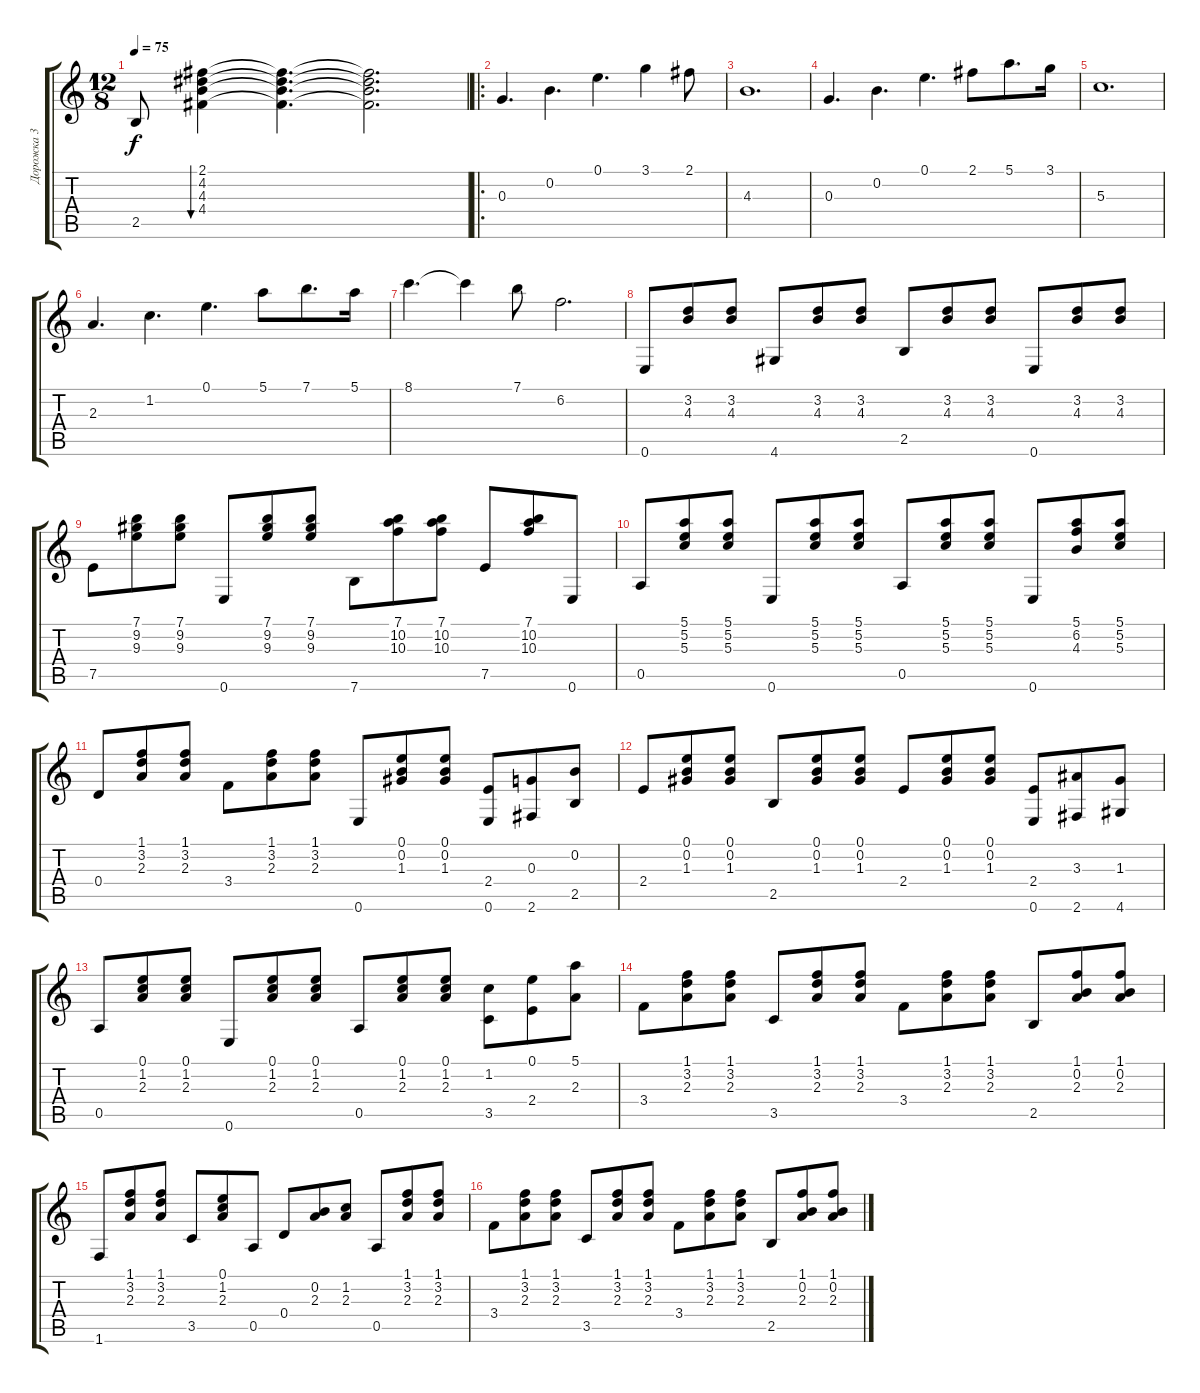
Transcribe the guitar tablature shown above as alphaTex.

\track ("Дорожка 3" "Дорожка 3") {instrument acousticguitarsteel}
\staff {score tabs}
\tuning (E4 B3 G3 D3 A2 E2) {hide}
\ts (12 8)
\tempo 75
\clef g2
\ks c
2.5.8{dy f} (2.1 4.2 4.3 4.4).4{bu 480} (2.1{t} 4.2{t} 4.3{t} 4.4{t}).4{d} (2.1{t} 4.2{t} 4.3{t} 4.4{t}).2{d} |
\ro
0.3.4{d} 0.2.4{d} 0.1.4{d} 3.1.4 2.1.8 |
4.3.1{d} |
0.3.4{d} 0.2.4{d} 0.1.4{d} 2.1.8 5.1.8{d} 3.1.16 |
5.3.1{d} |
2.3.4{d} 1.2.4{d} 0.1.4{d} 5.1.8 7.1.8{d} 5.1.16 |
8.1.4{d} 8.1{t}.4 7.1.8 6.2.2{d} |
0.6.8 (3.2 4.3).8 (3.2 4.3).8 4.6.8 (3.2 4.3).8 (3.2 4.3).8 2.5.8 (3.2 4.3).8 (3.2 4.3).8 0.6.8 (3.2 4.3).8 (3.2 4.3).8 |
7.5.8 (7.1 9.2 9.3).8 (7.1 9.2 9.3).8 0.6.8 (7.1 9.2 9.3).8 (7.1 9.2 9.3).8 7.6.8 (7.1 10.2 10.3).8 (7.1 10.2 10.3).8 7.5.8 (7.1 10.2 10.3).8 0.6.8 |
0.5.8 (5.1 5.2 5.3).8 (5.1 5.2 5.3).8 0.6.8 (5.1 5.2 5.3).8 (5.1 5.2 5.3).8 0.5.8 (5.1 5.2 5.3).8 (5.1 5.2 5.3).8 0.6.8 (5.1 6.2 4.3).8 (5.1 5.2 5.3).8 |
0.4.8 (1.1 3.2 2.3).8 (1.1 3.2 2.3).8 3.4.8 (1.1 3.2 2.3).8 (1.1 3.2 2.3).8 0.6.8 (0.1 0.2 1.3).8 (0.1 0.2 1.3).8 (2.4 0.6).8 (0.3 2.6).8 (0.2 2.5).8 |
2.4.8 (0.1 0.2 1.3).8 (0.1 0.2 1.3).8 2.5.8 (0.1 0.2 1.3).8 (0.1 0.2 1.3).8 2.4.8 (0.1 0.2 1.3).8 (0.1 0.2 1.3).8 (2.4 0.6).8 (3.3 2.6).8 (1.3 4.6).8 |
0.5.8 (0.1 1.2 2.3).8 (0.1 1.2 2.3).8 0.6.8 (0.1 1.2 2.3).8 (0.1 1.2 2.3).8 0.5.8 (0.1 1.2 2.3).8 (0.1 1.2 2.3).8 (1.2 3.5).8 (0.1 2.4).8 (5.1 2.3).8 |
3.4.8 (1.1 3.2 2.3).8 (1.1 3.2 2.3).8 3.5.8 (1.1 3.2 2.3).8 (1.1 3.2 2.3).8 3.4.8 (1.1 3.2 2.3).8 (1.1 3.2 2.3).8 2.5.8 (1.1 0.2 2.3).8 (1.1 0.2 2.3).8 |
1.6.8 (1.1 3.2 2.3).8 (1.1 3.2 2.3).8 3.5.8 (0.1 1.2 2.3).8 0.5.8 0.4.8 (0.2 2.3).8 (1.2 2.3).8 0.5.8 (1.1 3.2 2.3).8 (1.1 3.2 2.3).8 |
3.4.8 (1.1 3.2 2.3).8 (1.1 3.2 2.3).8 3.5.8 (1.1 3.2 2.3).8 (1.1 3.2 2.3).8 3.4.8 (1.1 3.2 2.3).8 (1.1 3.2 2.3).8 2.5.8 (1.1 0.2 2.3).8 (1.1 0.2 2.3).8
